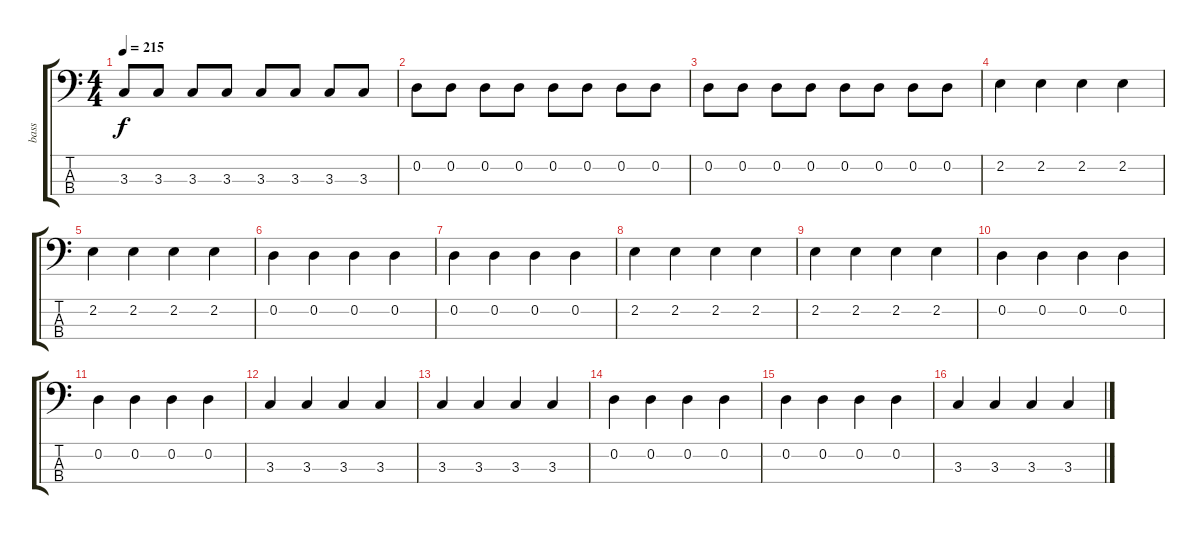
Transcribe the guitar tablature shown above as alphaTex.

\track ("bass" "bass") {instrument electricbasspick}
\staff {score tabs}
\tuning (G2 D2 A1 E1) {hide}
\ts (4 4)
\tempo 215
\clef f4
\ks c
3.3.8{dy f} 3.3.8 3.3.8 3.3.8 3.3.8 3.3.8 3.3.8 3.3.8 |
0.2.8 0.2.8 0.2.8 0.2.8 0.2.8 0.2.8 0.2.8 0.2.8 |
0.2.8 0.2.8 0.2.8 0.2.8 0.2.8 0.2.8 0.2.8 0.2.8 |
2.2.4 2.2.4 2.2.4 2.2.4 |
2.2.4 2.2.4 2.2.4 2.2.4 |
0.2.4 0.2.4 0.2.4 0.2.4 |
0.2.4 0.2.4 0.2.4 0.2.4 |
2.2.4 2.2.4 2.2.4 2.2.4 |
2.2.4 2.2.4 2.2.4 2.2.4 |
0.2.4 0.2.4 0.2.4 0.2.4 |
0.2.4 0.2.4 0.2.4 0.2.4 |
3.3.4 3.3.4 3.3.4 3.3.4 |
3.3.4 3.3.4 3.3.4 3.3.4 |
0.2.4 0.2.4 0.2.4 0.2.4 |
0.2.4 0.2.4 0.2.4 0.2.4 |
3.3.4 3.3.4 3.3.4 3.3.4
